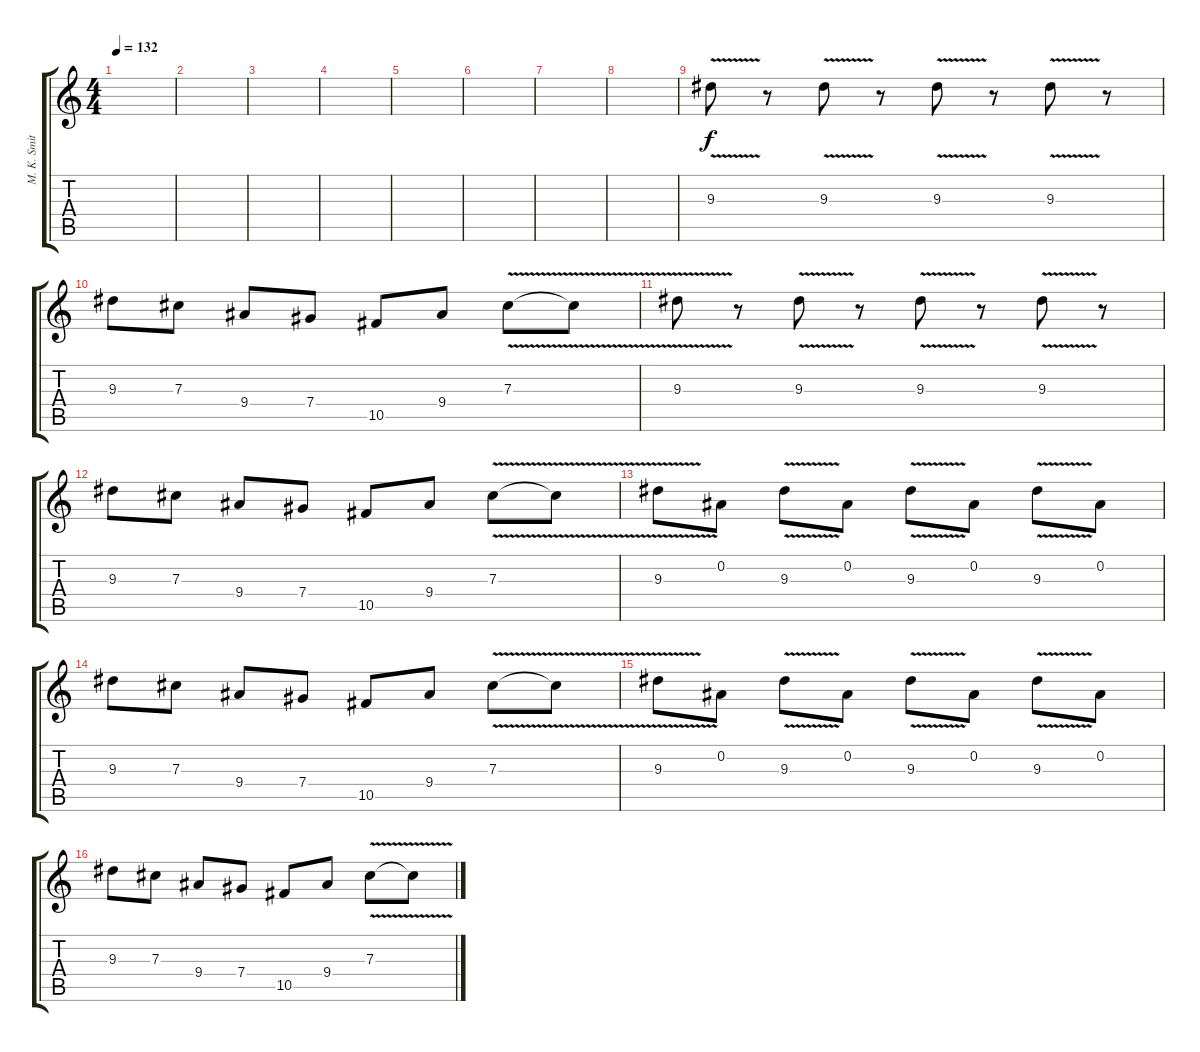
\track ("M. K. Smith (Solo1)" "M. K. Smit") {instrument distortionguitar}
\staff {score tabs}
\tuning (Eb4 Bb3 Gb3 Db3 Ab2 Eb2) {hide}
\ts (4 4)
\tempo 132
\clef g2
\ks c
|
|
|
|
|
|
|
|
9.3{v}.8 r.8 9.3{v}.8 r.8 9.3{v}.8 r.8 9.3{v}.8 r.8 |
9.3.8 7.3.8 9.4.8 7.4.8 10.5.8 9.4.8 7.3{v}.8 7.3{t}.8 |
9.3{v}.8 r.8 9.3{v}.8 r.8 9.3{v}.8 r.8 9.3{v}.8 r.8 |
9.3.8 7.3.8 9.4.8 7.4.8 10.5.8 9.4.8 7.3{v}.8 7.3{t}.8 |
9.3{v}.8 0.2.8 9.3{v}.8 0.2.8 9.3{v}.8 0.2.8 9.3{v}.8 0.2.8 |
9.3.8 7.3.8 9.4.8 7.4.8 10.5.8 9.4.8 7.3{v}.8 7.3{t}.8 |
9.3{v}.8 0.2.8 9.3{v}.8 0.2.8 9.3{v}.8 0.2.8 9.3{v}.8 0.2.8 |
9.3.8 7.3.8 9.4.8 7.4.8 10.5.8 9.4.8 7.3{v}.8 7.3{t}.8
